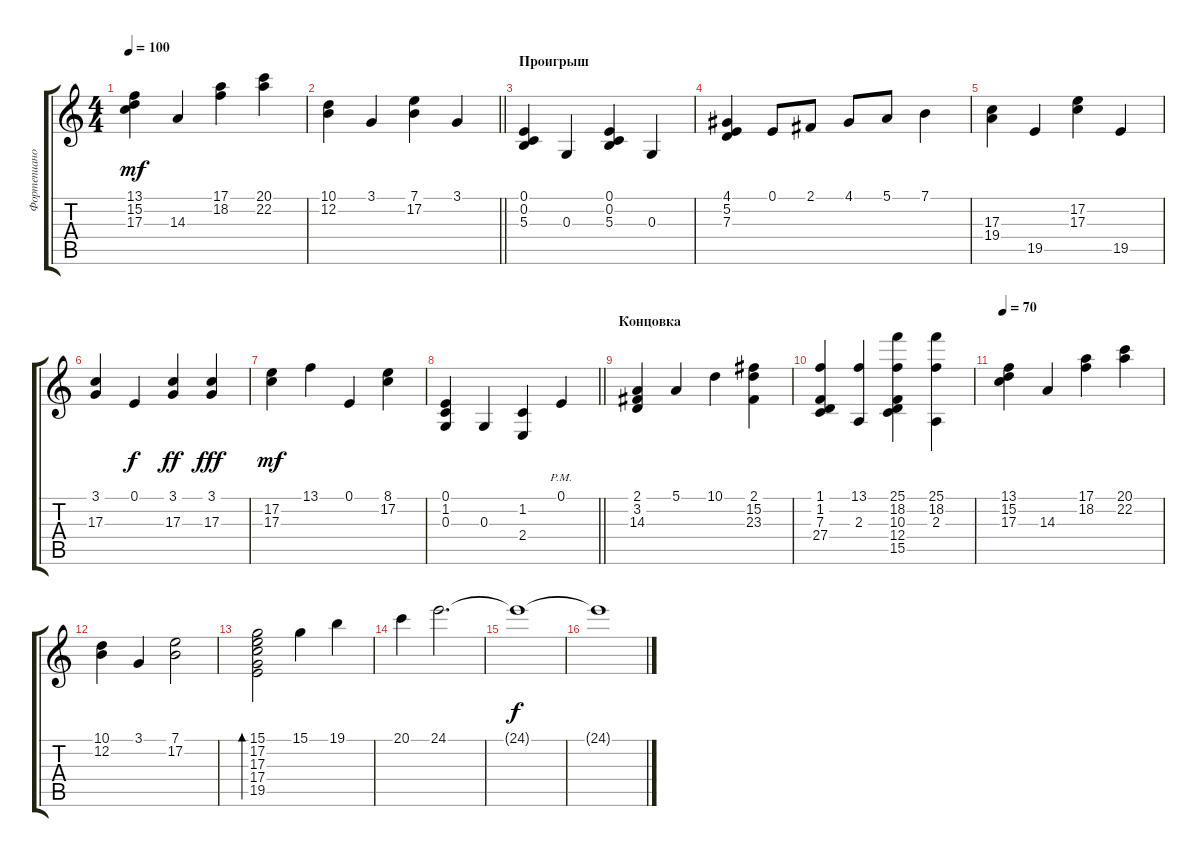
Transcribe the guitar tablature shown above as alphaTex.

\track ("Фортепиано (правая рука)" "Фортепиано") {instrument acousticgrandpiano}
\staff {score tabs}
\tuning (E4 B3 G3 D3 A2 E2) {hide}
\ts (4 4)
\tempo 100
\clef g2
\ks c
(13.1 15.2 17.3).4{dy mf} 14.3.4 (17.1 18.2).4 (20.1 22.2).4 |
\barLineRight lightlight
(10.1 12.2).4 3.1.4 (7.1 17.2).4 3.1.4 |
\section ("" "Проигрыш")
(0.1 0.2 5.3).4 0.3.4 (0.1 0.2 5.3).4 0.3.4 |
(4.1 5.2 7.3).4 0.1.8 2.1.8 4.1.8 5.1.8 7.1.4 |
(17.3 19.4).4 19.5.4 (17.2 17.3).4 19.5.4 |
(3.1 17.3).4 0.1.4{dy f} (3.1 17.3).4{dy ff} (3.1 17.3).4{dy fff} |
(17.2 17.3).4{dy mf} 13.1.4 0.1.4 (8.1 17.2).4 |
\barLineRight lightlight
(0.1 1.2 0.3).4 0.3.4 (1.2 2.4).4 0.1{pm}.4 |
\section ("" "Концовка")
(2.1 3.2 14.3).4 5.1.4 10.1.4 (2.1 15.2 23.3).4 |
(1.1 1.2 7.3 27.4).4 (13.1 2.3).4 (25.1 18.2 10.3 12.4 15.5).4 (25.1 18.2 2.3).4 |
\tempo 70
(13.1 15.2 17.3).4 14.3.4 (17.1 18.2).4 (20.1 22.2).4 |
(10.1 12.2).4 3.1.4 (7.1 17.2).2 |
(15.1 17.2 17.3 17.4 19.5).2{bd 240} 15.1.4 19.1.4 |
20.1.4 24.1.2{d} |
24.1{t}.1{dy f} |
24.1{t}.1
